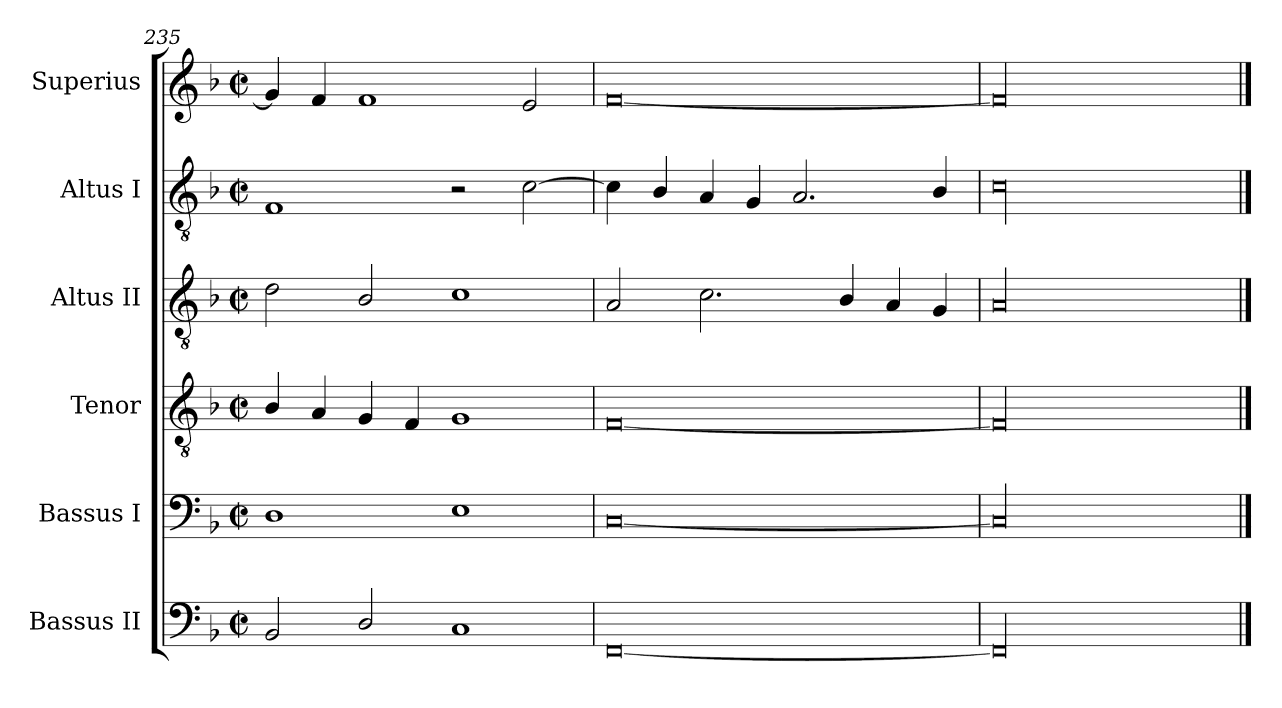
**kern	**kern	**kern	**kern	**kern	**kern
*part6	*part5	*part4	*part3	*part2	*part1
*staff6	*staff5	*staff4	*staff3	*staff2	*staff1
*I"Bassus II	*I"Bassus I	*I"Tenor	*I"Altus II	*I"Altus I	*I"Superius
*I'B.s.	*	*I'T.	*	*	*I'S.
!!LO:PB:g=z
*clefF4	*clefF4	*clefGv2	*clefGv2	*clefGv2	*clefG2
*	*	*ITrd7c12	*ITrd7c12	*ITrd7c12	*
*k[b-]	*k[b-]	*k[b-]	*k[b-]	*k[b-]	*k[b-]
*d:	*d:	*d:	*d:	*d:	*d:
*M2/2	*M2/2	*M2/2	*M2/2	*M2/2	*M2/2
*met(c|)	*met(c|)	*met(c|)	*met(c|)	*met(c|)	*met(c|)
=235	=235	=235	=235	=235	=235
2BB-i/	1Di	4BB-i/	2Di\	1FFi	4gi/]
.	.	4AAi/	.	.	4fi/
2Di/	.	4GGi/	2BB-i/	.	1fi
.	.	4FFi/	.	.	.
1Ci	1Ei	1GGi	1Ci	2r	.
.	.	.	.	[>2Ci\	2ei/
=236	=236	=236	=236	=236	=236
[<0FFi	[<0Ci	[<0FFi	2AAi/	4Ci\]	[<0fi
.	.	.	.	4BB-i/	.
.	.	.	2.Ci\	4AAi/	.
.	.	.	.	4GGi/	.
.	.	.	.	2.AAi/	.
.	.	.	4BB-i/	.	.
.	.	.	4AAi/	.	.
.	.	.	4GGi/	4BB-i/	.
=237	=237	=237	=237	=237	=237
00FFi]	00Ci]	00FFi]	00AAi	00Ci	00fi]
==	==	==	==	==	==
*-	*-	*-	*-	*-	*-
